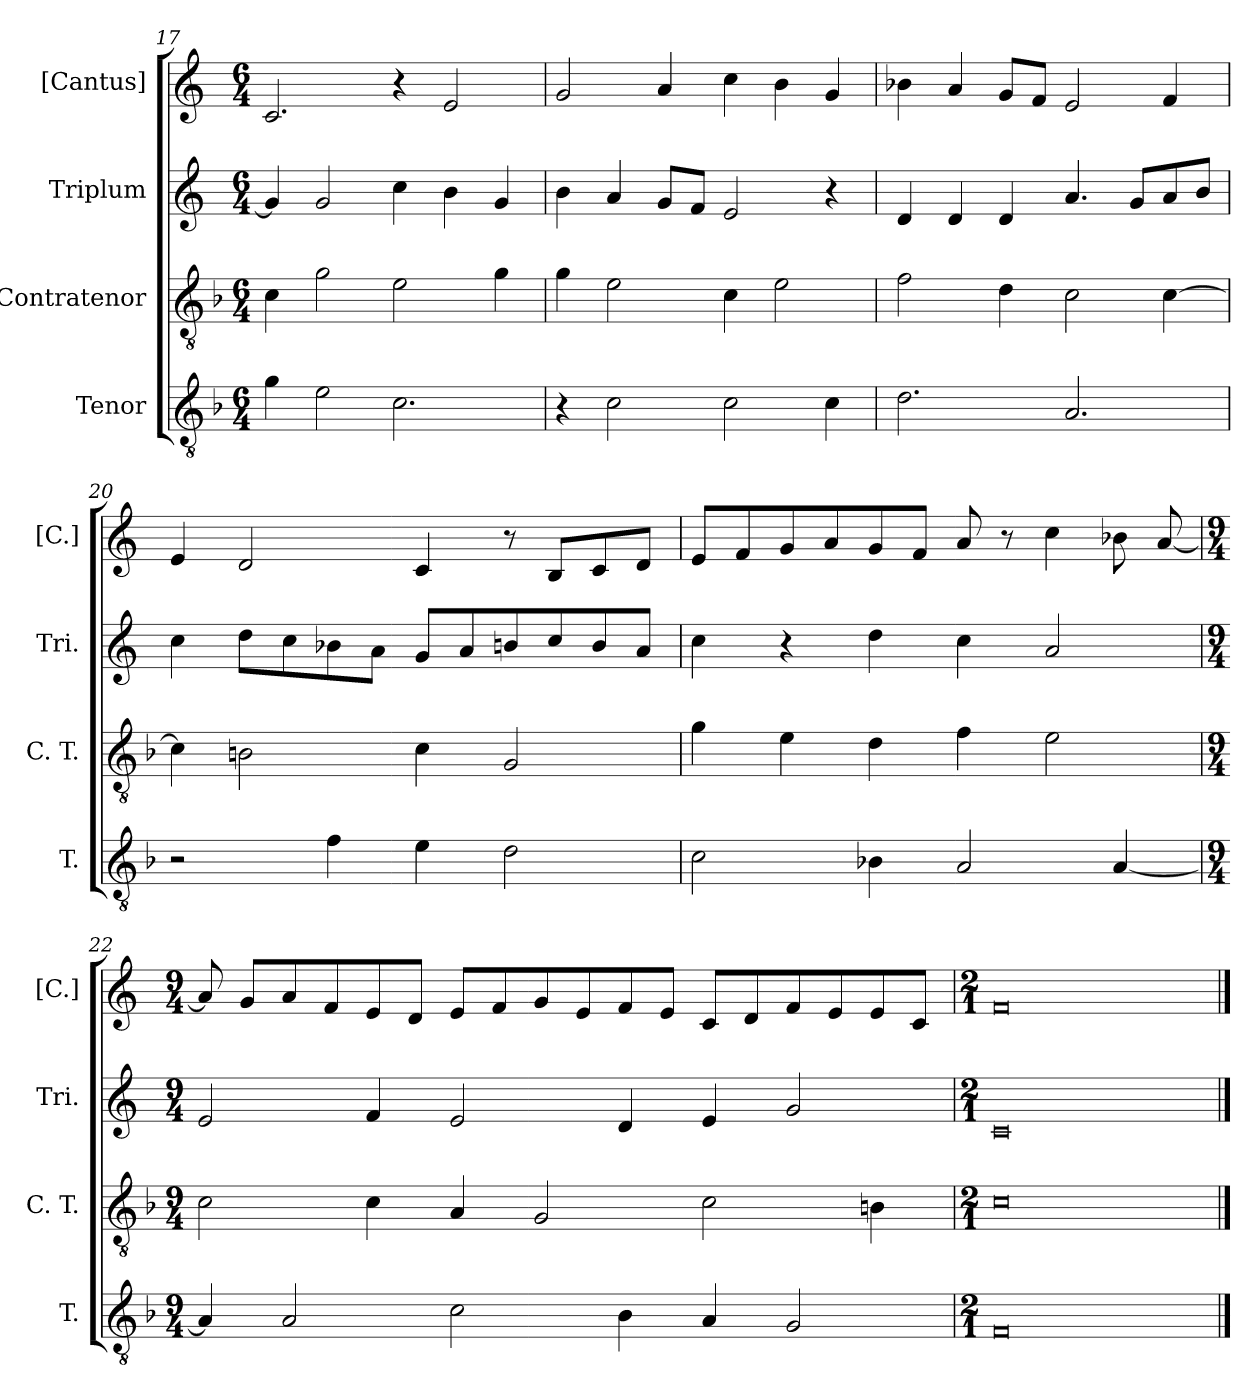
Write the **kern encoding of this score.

**kern	**kern	**kern	**kern
*part4	*part3	*part2	*part1
*staff4	*staff3	*staff2	*staff1
*I"Tenor	*I"Contratenor	*I"Triplum	*I"[Cantus]
*I'T.	*I'C. T.	*I'Tri.	*I'[C.]
*clefGv2	*clefGv2	*clefG2	*clefG2
*k[b-]	*k[b-]	*k[]	*k[]
*M6/4	*M6/4	*M6/4	*M6/4
=17	=17	=17	=17
4g\	4c\	4g/]	2.c/
2e\	2g\	2g/	.
2.c\	2e\	4cc\	4r
.	.	4b\	2e/
.	4g\	4g/	.
=18	=18	=18	=18
4r	4g\	4b\	2g/
2c\	2e\	4a/	.
.	.	8g/L	4a/
.	.	8f/J	.
2c\	4c\	2e/	4cc\
.	2e\	.	4b\
4c\	.	4r	4g/
=19	=19	=19	=19
2.d\	2f\	4d/	4b-X\
.	.	4d/	4a/
.	4d\	4d/	8g/L
.	.	.	8f/J
2.A/	2c\	4.a/	2e/
.	.	8g/L	.
.	[4c\	8a/	4f/
.	.	8b/J	.
=20	=20	=20	=20
2r	4c\]	4cc\	4e/
.	2Bn\	8dd\L	2d/
.	.	8cc\	.
4f\	.	8b-X\	.
.	.	8a\J	.
4e\	4c\	8g/L	4c/
.	.	8a/	.
2d\	2G/	8b/	8r
.	.	8cc/	8B/L
.	.	8b/	8c/
.	.	8a/J	8d/J
=21	=21	=21	=21
2c\	4g\	4cc\	8e/L
.	.	.	8f/
.	4e\	4r	8g/
.	.	.	8a/
4B-X\	4d\	4dd\	8g/
.	.	.	8f/J
2A/	4f\	4cc\	8a/
.	.	.	8r
.	2e\	2a/	4cc\
[4A/	.	.	8b-X\
.	.	.	[8a/
=22	=22	=22	=22
*M9/4	*M9/4	*M9/4	*M9/4
4A/]	2c\	2e/	8a/]
.	.	.	8g/L
2A/	.	.	8a/
.	.	.	8f/
.	4c\	4f/	8e/
.	.	.	8d/J
2c\	4A/	2e/	8e/L
.	.	.	8f/
.	2G/	.	8g/
.	.	.	8e/
4B-\	.	4d/	8f/
.	.	.	8e/J
4A/	2c\	4e/	8c/L
.	.	.	8d/
2G/	.	2g/	8f/
.	.	.	8e/
.	4Bn\	.	8e/
.	.	.	8c/J
=23	=23	=23	=23
*M2/1	*M2/1	*M2/1	*M2/1
0F	0c	0c	0f
==	==	==	==
*-	*-	*-	*-
